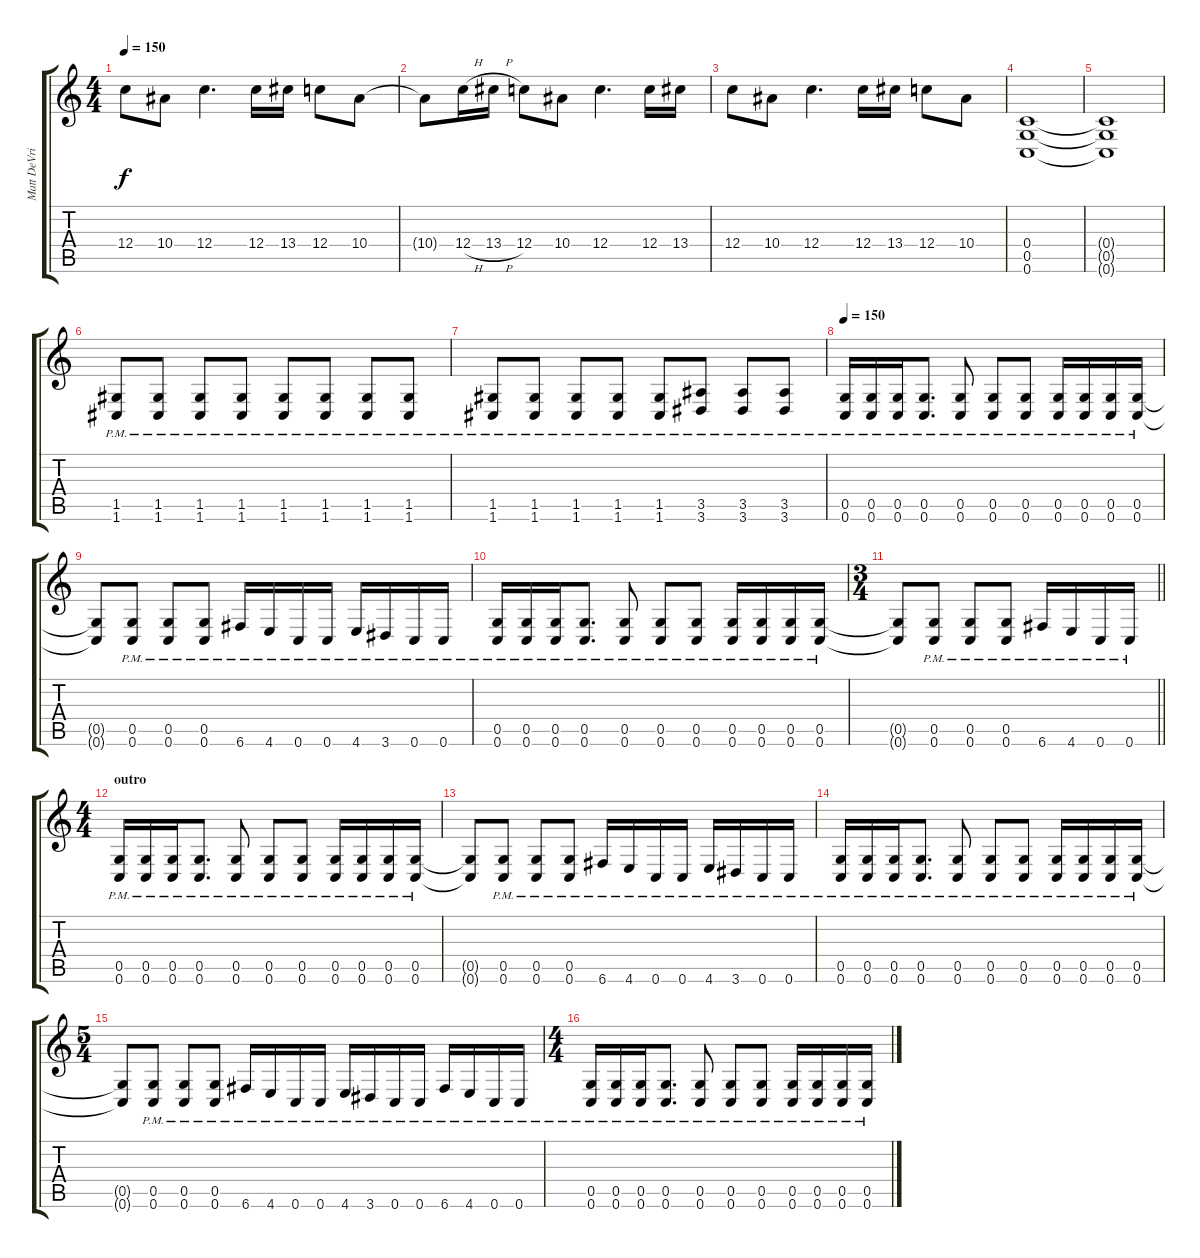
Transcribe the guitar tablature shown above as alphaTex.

\track ("Matt DeVries" "Matt DeVri") {instrument distortionguitar}
\staff {score tabs}
\tuning (D4 A3 F3 C3 G2 C2) {hide}
\ts (4 4)
\tempo 150
\clef g2
\ks c
12.4.8{dy f} 10.4.8 12.4.4{d} 12.4.16 13.4.16 12.4.8 10.4.8 |
10.4{t}.8 12.4{h}.16 13.4{h}.16 12.4.8 10.4.8 12.4.4{d} 12.4.16 13.4.16 |
12.4.8 10.4.8 12.4.4{d} 12.4.16 13.4.16 12.4.8 10.4.8 |
(0.4 0.5 0.6).1 |
(0.4{t} 0.5{t} 0.6{t}).1 |
(1.5{pm} 1.6{pm}).8 (1.5{pm} 1.6{pm}).8 (1.5{pm} 1.6{pm}).8 (1.5{pm} 1.6{pm}).8 (1.5{pm} 1.6{pm}).8 (1.5{pm} 1.6{pm}).8 (1.5{pm} 1.6{pm}).8 (1.5{pm} 1.6{pm}).8 |
(1.5{pm} 1.6{pm}).8 (1.5{pm} 1.6{pm}).8 (1.5{pm} 1.6{pm}).8 (1.5{pm} 1.6{pm}).8 (1.5{pm} 1.6{pm}).8 (3.5{pm} 3.6{pm}).8 (3.5{pm} 3.6{pm}).8 (3.5{pm} 3.6{pm}).8 |
\tempo 150
(0.5{pm} 0.6{pm}).16 (0.5{pm} 0.6{pm}).16 (0.5{pm} 0.6{pm}).16 (0.5{pm} 0.6{pm}).8{d} (0.5{pm} 0.6{pm}).8 (0.5{pm} 0.6{pm}).8 (0.5{pm} 0.6{pm}).8 (0.5{pm} 0.6{pm}).16 (0.5{pm} 0.6{pm}).16 (0.5{pm} 0.6{pm}).16 (0.5{pm} 0.6).16 |
(0.5{t} 0.6{t}).8 (0.5{pm} 0.6{pm}).8 (0.5{pm} 0.6{pm}).8 (0.5{pm} 0.6{pm}).8 6.6{pm}.16 4.6{pm}.16 0.6{pm}.16 0.6{pm}.16 4.6{pm}.16 3.6{pm}.16 0.6{pm}.16 0.6{pm}.16 |
(0.5{pm} 0.6{pm}).16 (0.5{pm} 0.6{pm}).16 (0.5{pm} 0.6{pm}).16 (0.5{pm} 0.6{pm}).8{d} (0.5{pm} 0.6{pm}).8 (0.5{pm} 0.6{pm}).8 (0.5{pm} 0.6{pm}).8 (0.5{pm} 0.6{pm}).16 (0.5{pm} 0.6{pm}).16 (0.5{pm} 0.6{pm}).16 (0.5{pm} 0.6).16 |
\ts (3 4)
\barLineRight lightlight
(0.5{t} 0.6{t}).8 (0.5{pm} 0.6{pm}).8 (0.5{pm} 0.6{pm}).8 (0.5{pm} 0.6{pm}).8 6.6{pm}.16 4.6{pm}.16 0.6{pm}.16 0.6{pm}.16 |
\ts (4 4)
\section ("" "outro")
(0.5{pm} 0.6{pm}).16 (0.5{pm} 0.6{pm}).16 (0.5{pm} 0.6{pm}).16 (0.5{pm} 0.6{pm}).8{d} (0.5{pm} 0.6{pm}).8 (0.5{pm} 0.6{pm}).8 (0.5{pm} 0.6{pm}).8 (0.5{pm} 0.6{pm}).16 (0.5{pm} 0.6{pm}).16 (0.5{pm} 0.6{pm}).16 (0.5{pm} 0.6).16 |
(0.5{t} 0.6{t}).8 (0.5{pm} 0.6{pm}).8 (0.5{pm} 0.6{pm}).8 (0.5{pm} 0.6{pm}).8 6.6{pm}.16 4.6{pm}.16 0.6{pm}.16 0.6{pm}.16 4.6{pm}.16 3.6{pm}.16 0.6{pm}.16 0.6{pm}.16 |
(0.5{pm} 0.6{pm}).16 (0.5{pm} 0.6{pm}).16 (0.5{pm} 0.6{pm}).16 (0.5{pm} 0.6{pm}).8{d} (0.5{pm} 0.6{pm}).8 (0.5{pm} 0.6{pm}).8 (0.5{pm} 0.6{pm}).8 (0.5{pm} 0.6{pm}).16 (0.5{pm} 0.6{pm}).16 (0.5{pm} 0.6{pm}).16 (0.5{pm} 0.6).16 |
\ts (5 4)
(0.5{t} 0.6{t}).8 (0.5{pm} 0.6{pm}).8 (0.5{pm} 0.6{pm}).8 (0.5{pm} 0.6{pm}).8 6.6{pm}.16 4.6{pm}.16 0.6{pm}.16 0.6{pm}.16 4.6{pm}.16 3.6{pm}.16 0.6{pm}.16 0.6{pm}.16 6.6{pm}.16 4.6{pm}.16 0.6{pm}.16 0.6{pm}.16 |
\ts (4 4)
(0.5{pm} 0.6{pm}).16 (0.5{pm} 0.6{pm}).16 (0.5{pm} 0.6{pm}).16 (0.5{pm} 0.6{pm}).8{d} (0.5{pm} 0.6{pm}).8 (0.5{pm} 0.6{pm}).8 (0.5{pm} 0.6{pm}).8 (0.5{pm} 0.6{pm}).16 (0.5{pm} 0.6{pm}).16 (0.5{pm} 0.6{pm}).16 (0.5{pm} 0.6).16
